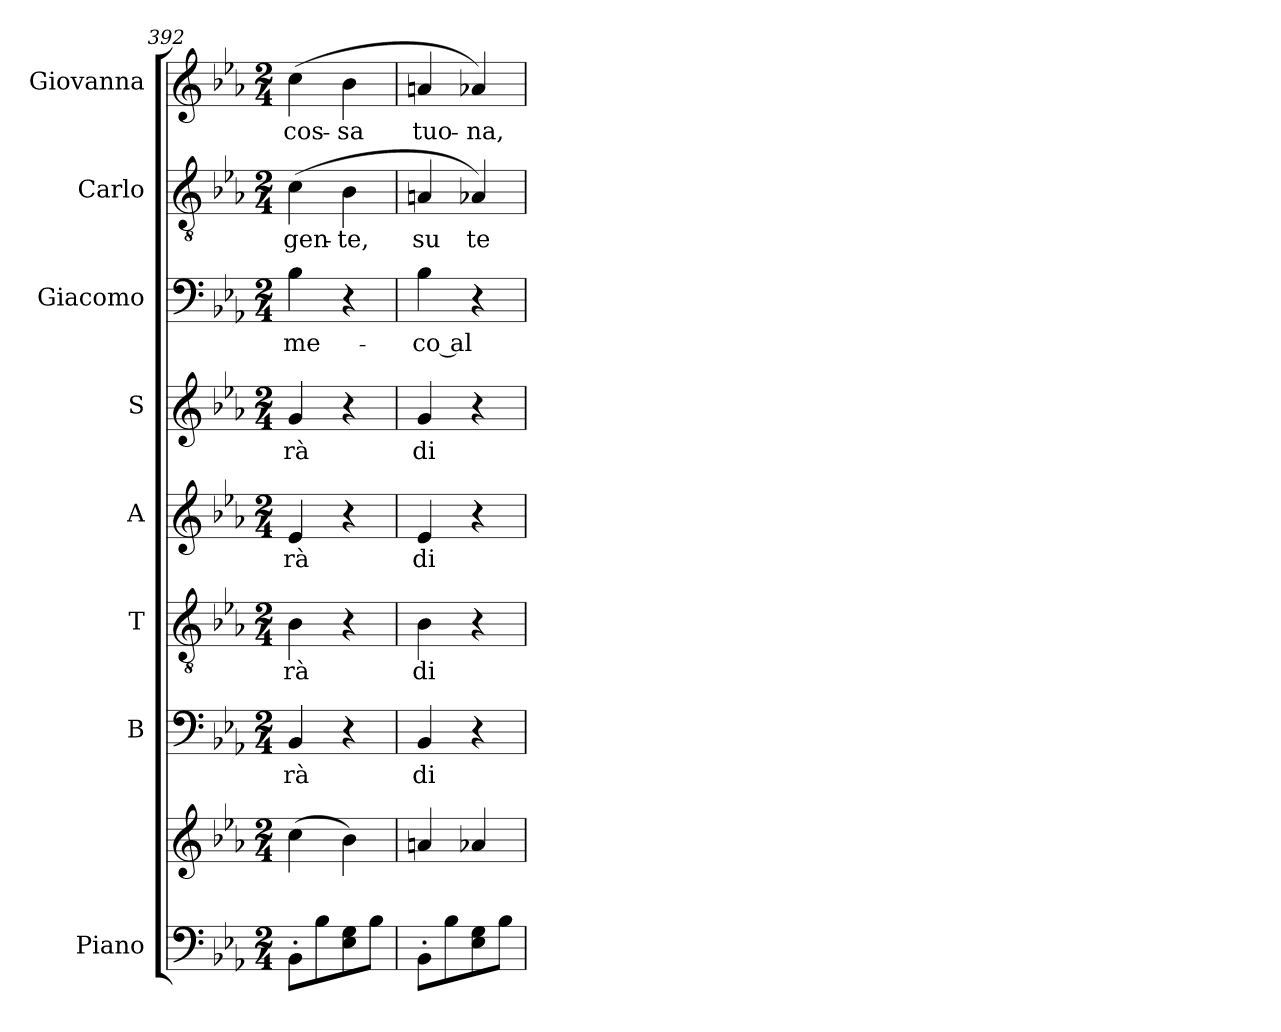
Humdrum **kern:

**kern	**kern	**kern	**text	**kern	**text	**kern	**text	**kern	**text	**kern	**text	**kern	**text	**kern	**text
*part8	*part8	*part7	*part7	*part6	*part6	*part5	*part5	*part4	*part4	*part3	*part3	*part2	*part2	*part1	*part1
*staff9	*staff8	*staff7	*staff7	*staff6	*staff6	*staff5	*staff5	*staff4	*staff4	*staff3	*staff3	*staff2	*staff2	*staff1	*staff1
*I"Piano	*	*I"B	*	*I"T	*	*I"A	*	*I"S	*	*I"Giacomo	*	*I"Carlo	*	*I"Giovanna	*
*I'Pno	*	*I'B	*	*I'T	*	*I'A	*	*I'S	*	*	*	*	*	*	*
*clefF4	*clefG2	*clefF4	*	*clefGv2	*	*clefG2	*	*clefG2	*	*clefF4	*	*clefGv2	*	*clefG2	*
*k[b-e-a-]	*k[b-e-a-]	*k[b-e-a-]	*	*k[b-e-a-]	*	*k[b-e-a-]	*	*k[b-e-a-]	*	*k[b-e-a-]	*	*k[b-e-a-]	*	*k[b-e-a-]	*
*M2/4	*M2/4	*M2/4	*	*M2/4	*	*M2/4	*	*M2/4	*	*M2/4	*	*M2/4	*	*M2/4	*
=392	=392	=392	=392	=392	=392	=392	=392	=392	=392	=392	=392	=392	=392	=392	=392
!	!	!	!LO:LY:b	!	!LO:LY:b	!	!LO:LY:b	!	!LO:LY:b	!	!LO:LY:b	!	!LO:LY:b	!	!LO:LY:b
8BB-'\L	(4cc\	4BB-/	-rà	4B-\	-rà	4e-/	-rà	4g/	-rà	4B-\	me-	(4c\	gen-	(4cc\	-cos-
8B-\	.	.	.	.	.	.	.	.	.	.	.	.	.	.	.
!	!	!	!	!	!	!	!	!	!	!	!	!	!LO:LY:b	!	!LO:LY:b
8E-\ 8G\	4b-\)	4r	.	4r	.	4r	.	4r	.	4r	.	4B-\	-te,	4b-\	-sa
8B-\J	.	.	.	.	.	.	.	.	.	.	.	.	.	.	.
=393	=393	=393	=393	=393	=393	=393	=393	=393	=393	=393	=393	=393	=393	=393	=393
!	!	!	!LO:LY:b	!	!LO:LY:b	!	!LO:LY:b	!	!LO:LY:b	!	!LO:LY:b	!	!LO:LY:b	!	!LO:LY:b
8BB-'\L	4an/	4BB-/	di	4B-\	di	4e-/	di	4g/	di	4B-\	-co al	4An/	su	4an/	tuo-
8B-\	.	.	.	.	.	.	.	.	.	.	.	.	.	.	.
!	!	!	!	!	!	!	!	!	!	!	!	!	!LO:LY:b	!	!LO:LY:b
8E-\ 8G\	4a-X/	4r	.	4r	.	4r	.	4r	.	4r	.	4A-X/)	te	4a-X/)	-na,
8B-\J	.	.	.	.	.	.	.	.	.	.	.	.	.	.	.
=	=	=	=	=	=	=	=	=	=	=	=	=	=	=	=
*-	*-	*-	*-	*-	*-	*-	*-	*-	*-	*-	*-	*-	*-	*-	*-
